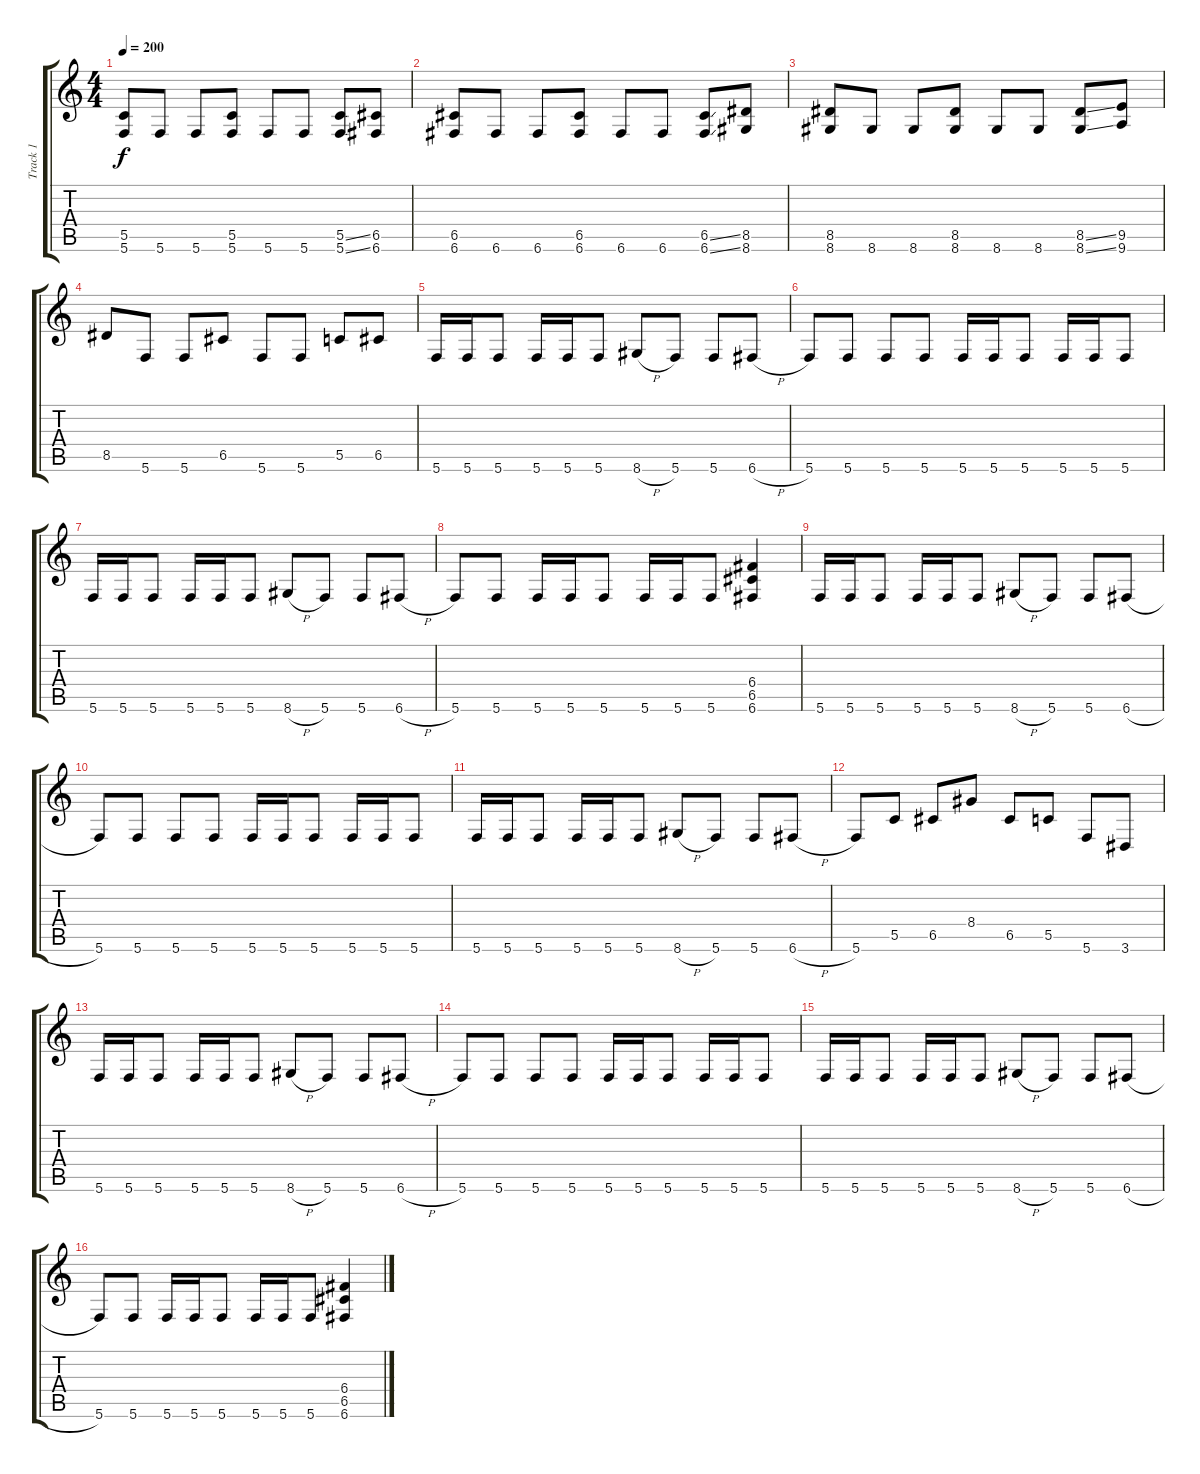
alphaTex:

\track ("Track 1" "Track 1") {instrument distortionguitar}
\staff {score tabs}
\tuning (D4 A3 F3 C3 G2 C2) {hide}
\ts (4 4)
\tempo 200
\clef g2
\ks c
(5.5 5.6).8{dy f} 5.6.8 5.6.8 (5.5 5.6).8 5.6.8 5.6.8 (5.5{ss} 5.6{ss}).8 (6.5 6.6).8 |
(6.5 6.6).8 6.6.8 6.6.8 (6.5 6.6).8 6.6.8 6.6.8 (6.5{ss} 6.6{ss}).8 (8.5 8.6).8 |
(8.5 8.6).8 8.6.8 8.6.8 (8.5 8.6).8 8.6.8 8.6.8 (8.5{ss} 8.6{ss}).8 (9.5 9.6).8 |
8.5.8 5.6.8 5.6.8 6.5.8 5.6.8 5.6.8 5.5.8 6.5.8 |
5.6.16 5.6.16 5.6.8 5.6.16 5.6.16 5.6.8 8.6{h}.8 5.6.8 5.6.8 6.6{h}.8 |
5.6.8 5.6.8 5.6.8 5.6.8 5.6.16 5.6.16 5.6.8 5.6.16 5.6.16 5.6.8 |
5.6.16 5.6.16 5.6.8 5.6.16 5.6.16 5.6.8 8.6{h}.8 5.6.8 5.6.8 6.6{h}.8 |
5.6.8 5.6.8 5.6.16 5.6.16 5.6.8 5.6.16 5.6.16 5.6.8 (6.4 6.5 6.6).4 |
5.6.16 5.6.16 5.6.8 5.6.16 5.6.16 5.6.8 8.6{h}.8 5.6.8 5.6.8 6.6{h}.8 |
5.6.8 5.6.8 5.6.8 5.6.8 5.6.16 5.6.16 5.6.8 5.6.16 5.6.16 5.6.8 |
5.6.16 5.6.16 5.6.8 5.6.16 5.6.16 5.6.8 8.6{h}.8 5.6.8 5.6.8 6.6{h}.8 |
5.6.8 5.5.8 6.5.8 8.4.8 6.5.8 5.5.8 5.6.8 3.6.8 |
5.6.16 5.6.16 5.6.8 5.6.16 5.6.16 5.6.8 8.6{h}.8 5.6.8 5.6.8 6.6{h}.8 |
5.6.8 5.6.8 5.6.8 5.6.8 5.6.16 5.6.16 5.6.8 5.6.16 5.6.16 5.6.8 |
5.6.16 5.6.16 5.6.8 5.6.16 5.6.16 5.6.8 8.6{h}.8 5.6.8 5.6.8 6.6{h}.8 |
5.6.8 5.6.8 5.6.16 5.6.16 5.6.8 5.6.16 5.6.16 5.6.8 (6.4 6.5 6.6).4
